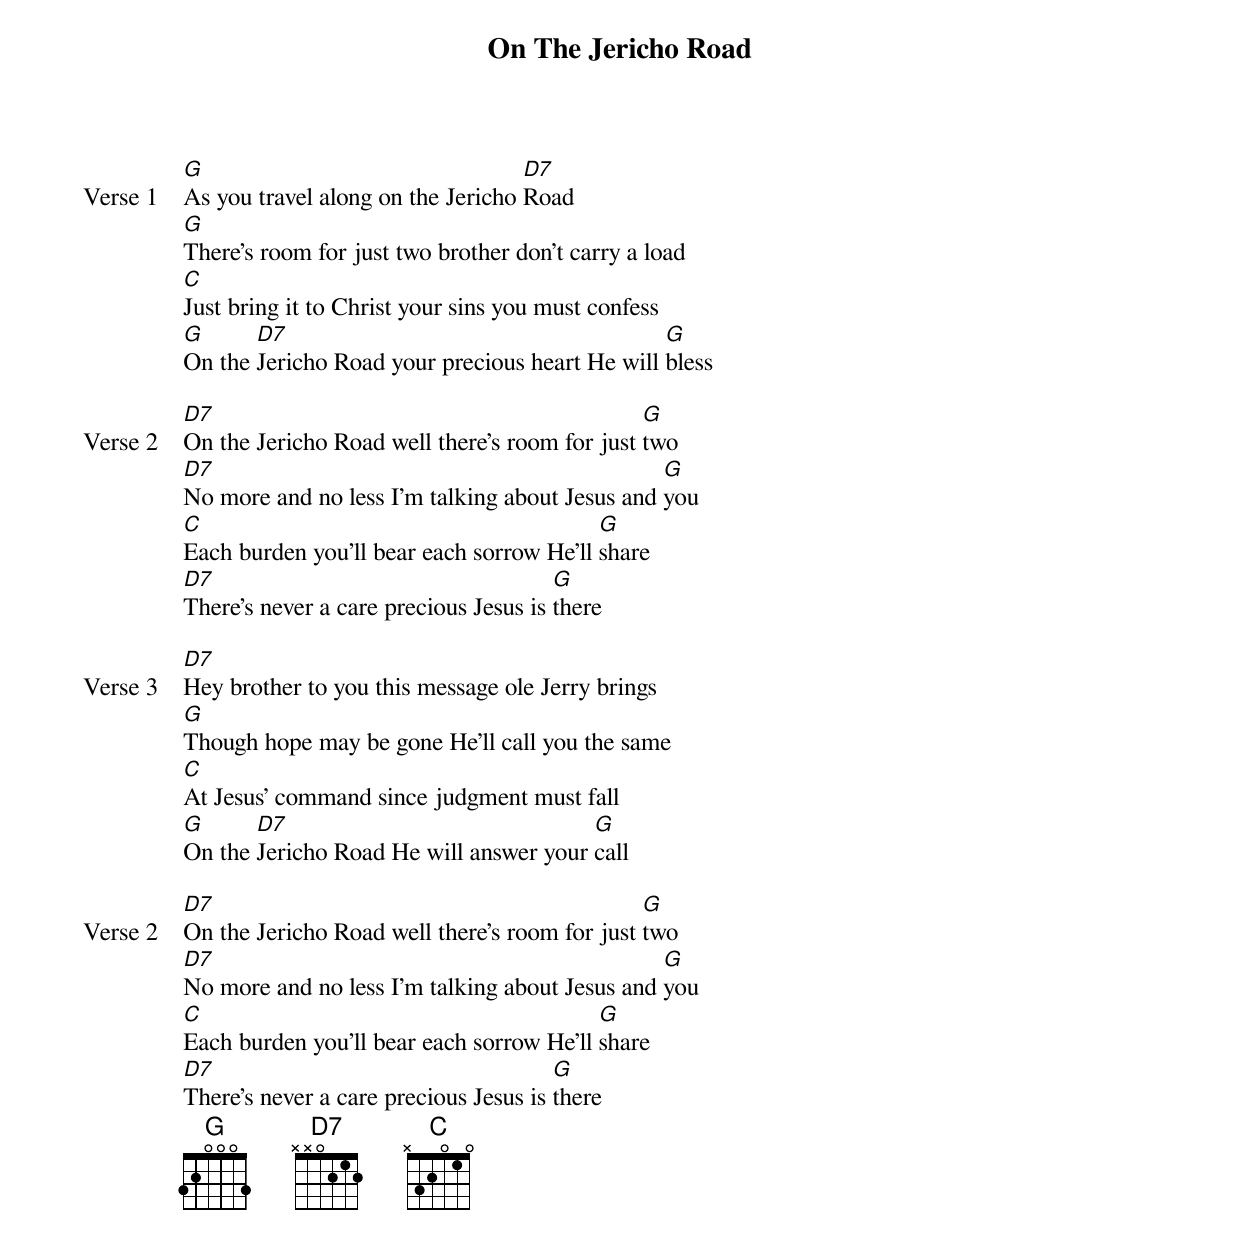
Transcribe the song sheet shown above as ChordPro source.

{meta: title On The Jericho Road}
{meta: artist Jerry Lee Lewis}
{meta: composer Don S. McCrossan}
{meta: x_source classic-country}
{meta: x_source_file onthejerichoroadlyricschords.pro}
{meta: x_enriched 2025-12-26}

{start_of_verse: Verse 1}
[G]As you travel along on the Jericho [D7]Road
[G]There’s room for just two brother don’t carry a load
[C]Just bring it to Christ your sins you must confess
[G]On the [D7]Jericho Road your precious heart He will [G]bless
{end_of_verse}

{start_of_verse: Verse 2}
[D7]On the Jericho Road well there's room for just [G]two
[D7]No more and no less I’m talking about Jesus and [G]you
[C]Each burden you'll bear each sorrow He'll [G]share
[D7]There's never a care precious Jesus is [G]there
{end_of_verse}

{start_of_verse: Verse 3}
[D7]Hey brother to you this message ole Jerry brings
[G]Though hope may be gone He’ll call you the same
[C]At Jesus’ command since judgment must fall
[G]On the [D7]Jericho Road He will answer your [G]call
{end_of_verse}

{start_of_verse: Verse 2}
[D7]On the Jericho Road well there's room for just [G]two
[D7]No more and no less I’m talking about Jesus and [G]you
[C]Each burden you'll bear each sorrow He'll [G]share
[D7]There's never a care precious Jesus is [G]there
{end_of_verse}
